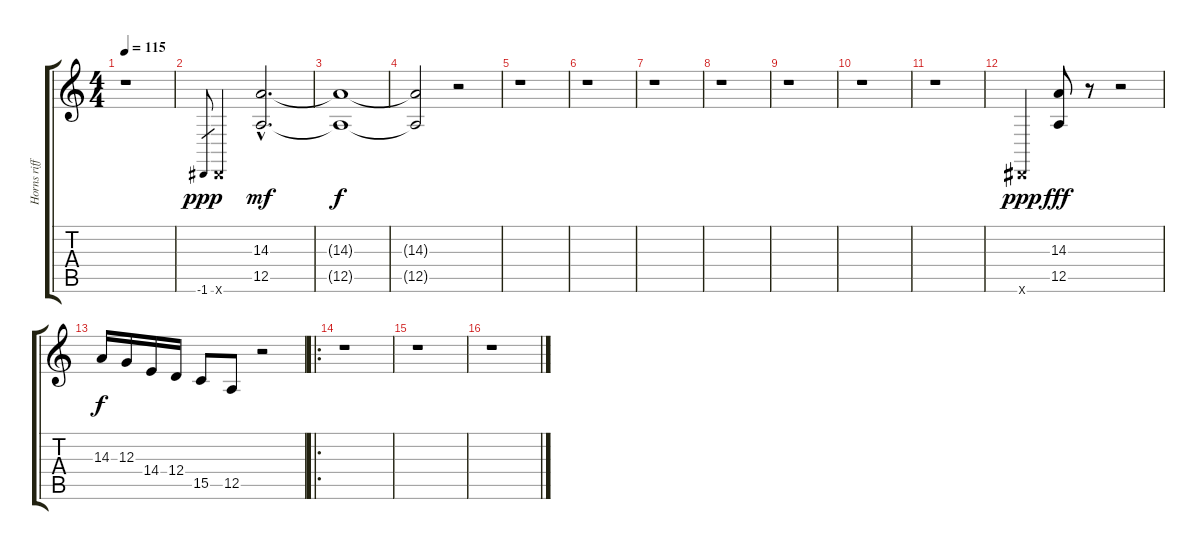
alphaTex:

\track ("Horns riff" "Horns riff") {instrument altosax}
\staff {score tabs}
\tuning (E4 B3 G3 D3 A2 E2) {hide}
\ts (4 4)
\tempo 115
\clef g2
\ks c
r.1{dy f} |
-1.6.8{gr dy ppp} -1.6{x}.4 (14.3{hac} 12.5{hac}).2{d dy mf} |
(14.3{t} 12.5{t}).1{dy f} |
(14.3{t} 12.5{t}).2 r.2 |
r.1 |
r.1 |
r.1 |
r.1 |
r.1 |
r.1 |
r.1 |
-1.6{x}.4{dy ppp} (14.3 12.5).8{dy fff} r.8 r.2 |
14.3.16{dy f} 12.3.16 14.4.16 12.4.16 15.5.8 12.5.8 r.2 |
\ro
r.1 |
r.1 |
r.1
